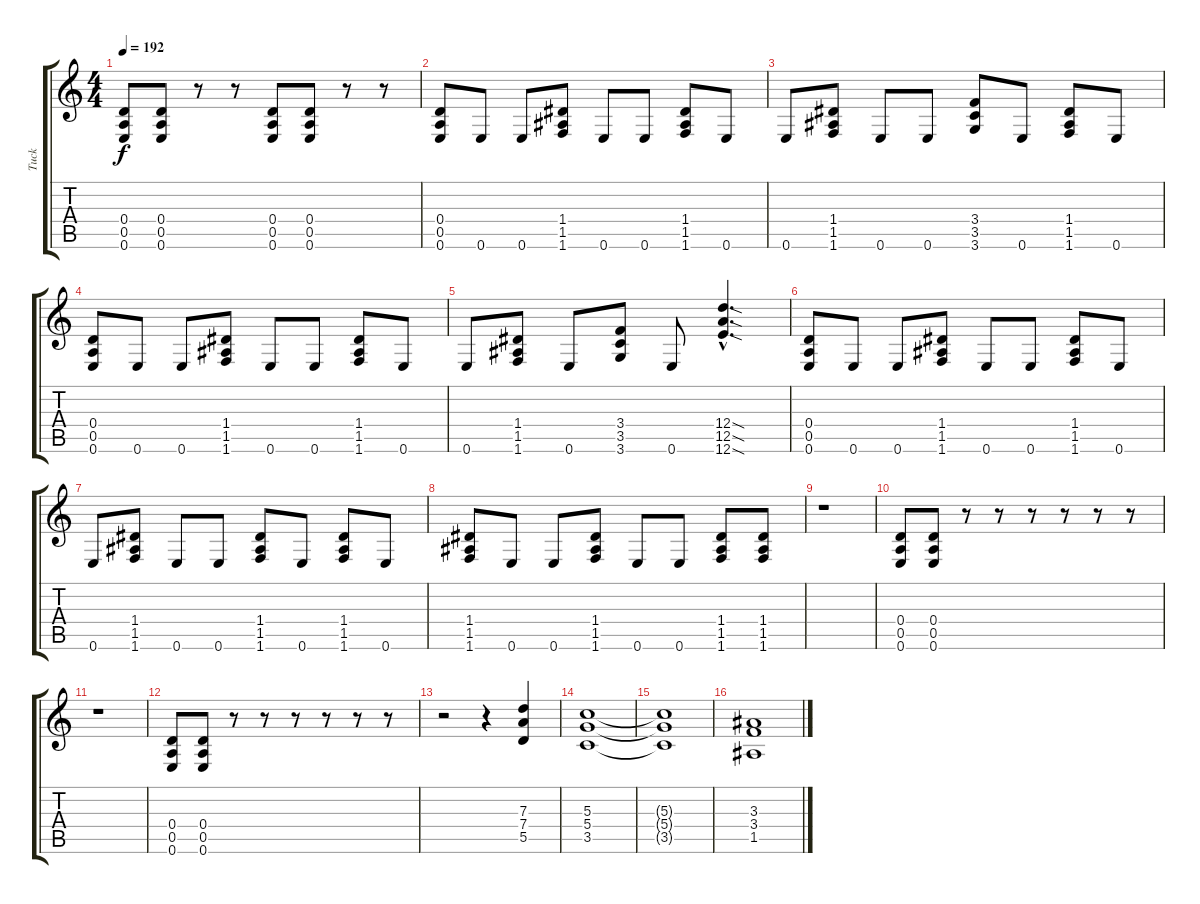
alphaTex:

\track ("Tuck" "Tuck") {instrument distortionguitar}
\staff {score tabs}
\tuning (E4 B3 G3 D3 A2 E2) {hide}
\ts (4 4)
\tempo 192
\clef g2
\ks c
(0.4 0.5 0.6).8{dy f} (0.4 0.5 0.6).8 r.8 r.8 (0.4 0.5 0.6).8 (0.4 0.5 0.6).8 r.8 r.8 |
(0.4 0.5 0.6).8 0.6.8 0.6.8 (1.4 1.5 1.6).8 0.6.8 0.6.8 (1.4 1.5 1.6).8 0.6.8 |
0.6.8 (1.4 1.5 1.6).8 0.6.8 0.6.8 (3.4 3.5 3.6).8 0.6.8 (1.4 1.5 1.6).8 0.6.8 |
(0.4 0.5 0.6).8 0.6.8 0.6.8 (1.4 1.5 1.6).8 0.6.8 0.6.8 (1.4 1.5 1.6).8 0.6.8 |
0.6.8 (1.4 1.5 1.6).8 0.6.8 (3.4 3.5 3.6).8 0.6.8 (12.4{sod hac} 12.5{sod hac} 12.6{sod hac}).4{d} |
(0.4 0.5 0.6).8 0.6.8 0.6.8 (1.4 1.5 1.6).8 0.6.8 0.6.8 (1.4 1.5 1.6).8 0.6.8 |
0.6.8 (1.4 1.5 1.6).8 0.6.8 0.6.8 (1.4 1.5 1.6).8 0.6.8 (1.4 1.5 1.6).8 0.6.8 |
(1.4 1.5 1.6).8 0.6.8 0.6.8 (1.4 1.5 1.6).8 0.6.8 0.6.8 (1.4 1.5 1.6).8 (1.4 1.5 1.6).8 |
r.1 |
(0.4 0.5 0.6).8 (0.4 0.5 0.6).8 r.8 r.8 r.8 r.8 r.8 r.8 |
r.1 |
(0.4 0.5 0.6).8 (0.4 0.5 0.6).8 r.8 r.8 r.8 r.8 r.8 r.8 |
r.2 r.4 (7.3 7.4 5.5).4 |
(5.3 5.4 3.5).1 |
(5.3{t} 5.4{t} 3.5{t}).1 |
(3.3 3.4 1.5).1
